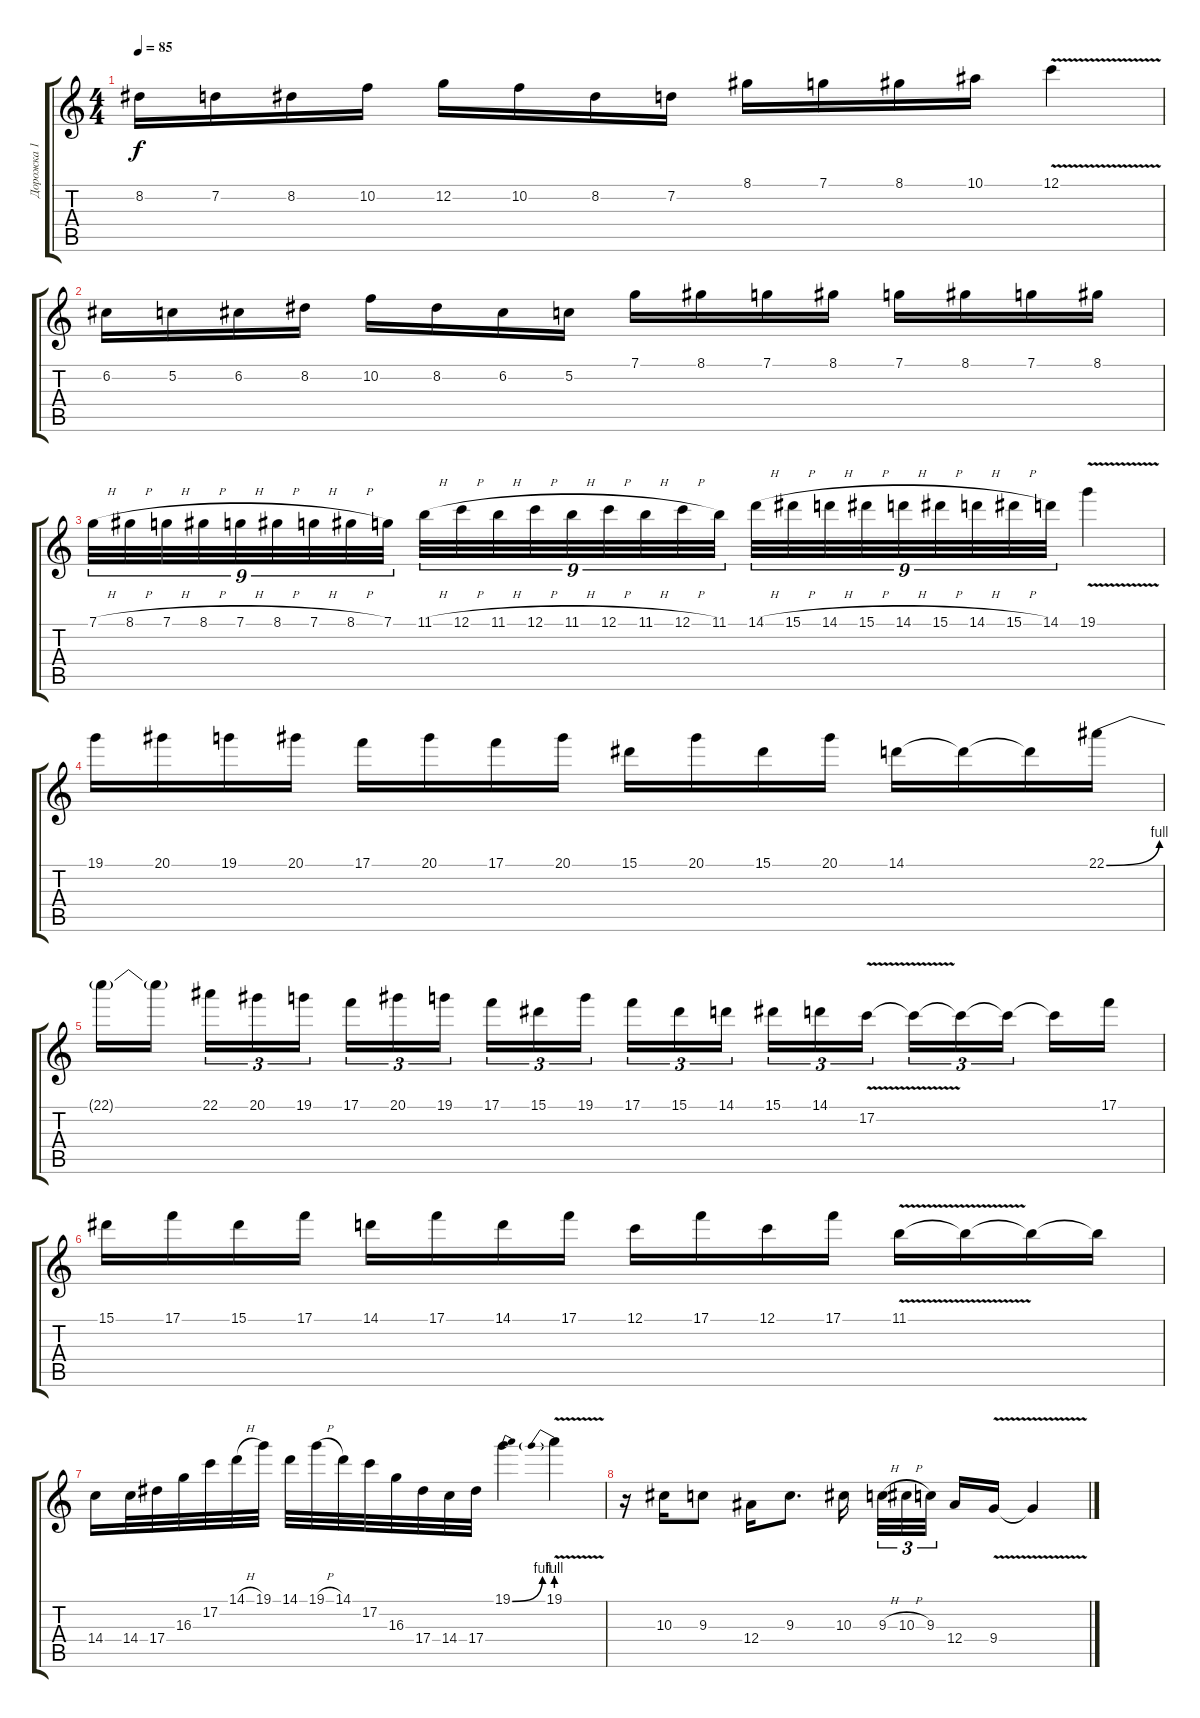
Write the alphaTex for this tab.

\track ("Дорожка 1" "Дорожка 1") {instrument overdrivenguitar}
\staff {score tabs}
\tuning (C4 G3 Eb3 Bb2 F2 C2) {hide}
\ts (4 4)
\tempo 85
\clef g2
\ks c
8.2.16{dy f} 7.2.16 8.2.16 10.2.16 12.2.16 10.2.16 8.2.16 7.2.16 8.1.16 7.1.16 8.1.16 10.1.16 12.1{v}.4 |
6.2.16 5.2.16 6.2.16 8.2.16 10.2.16 8.2.16 6.2.16 5.2.16 7.1.16 8.1.16 7.1.16 8.1.16 7.1.16 8.1.16 7.1.16 8.1.16 |
7.1{h}.32{tu (9 8)} 8.1{h}.32{tu (9 8)} 7.1{h}.32{tu (9 8)} 8.1{h}.32{tu (9 8)} 7.1{h}.32{tu (9 8)} 8.1{h}.32{tu (9 8)} 7.1{h}.32{tu (9 8)} 8.1{h}.32{tu (9 8)} 7.1.32{tu (9 8)} 11.1{h}.32{tu (9 8)} 12.1{h}.32{tu (9 8)} 11.1{h}.32{tu (9 8)} 12.1{h}.32{tu (9 8)} 11.1{h}.32{tu (9 8)} 12.1{h}.32{tu (9 8)} 11.1{h}.32{tu (9 8)} 12.1{h}.32{tu (9 8)} 11.1.32{tu (9 8)} 14.1{h}.32{tu (9 8)} 15.1{h}.32{tu (9 8)} 14.1{h}.32{tu (9 8)} 15.1{h}.32{tu (9 8)} 14.1{h}.32{tu (9 8)} 15.1{h}.32{tu (9 8)} 14.1{h}.32{tu (9 8)} 15.1{h}.32{tu (9 8)} 14.1.32{tu (9 8)} 19.1{v}.4 |
19.1.16 20.1.16 19.1.16 20.1.16 17.1.16 20.1.16 17.1.16 20.1.16 15.1.16 20.1.16 15.1.16 20.1.16 14.1.16 14.1{t}.16 14.1{t}.16 22.1{be (bend 0 0 60 4)}.16 |
22.1{t}.16 22.1{t}.16{beam splitsecondary} 22.1.16{tu (3 2)} 20.1.16{tu (3 2)} 19.1.16{tu (3 2)} 17.1.16{tu (3 2)} 20.1.16{tu (3 2)} 19.1.16{tu (3 2) beam splitsecondary} 17.1.16{tu (3 2)} 15.1.16{tu (3 2)} 19.1.16{tu (3 2)} 17.1.16{tu (3 2)} 15.1.16{tu (3 2)} 14.1.16{tu (3 2) beam splitsecondary} 15.1.16{tu (3 2)} 14.1.16{tu (3 2)} 17.2{v}.16{tu (3 2)} 17.2{t}.16{tu (3 2)} 17.2{t}.16{tu (3 2)} 17.2{t}.16{tu (3 2) beam splitsecondary} 17.2{t}.16 17.1.16 |
15.1.16 17.1.16 15.1.16 17.1.16 14.1.16 17.1.16 14.1.16 17.1.16 12.1.16 17.1.16 12.1.16 17.1.16 11.1{v}.16 11.1{t}.16 11.1{t}.16 11.1{t}.16 |
14.4.16 14.4.32 17.4.32 16.3.32 17.2.32 14.1{h}.32 19.1.32 14.1.32 19.1{h}.32 14.1.32 17.2.32 16.3.32 17.4.32 14.4.32 17.4.32 19.1{be (bend 0 0 60 4)}.4 19.1{be (prebend 0 4 60 4) v}.4 |
r.16 10.3.16 9.3.8 12.4.16 9.3.8{d} 10.3.16{beam splitsecondary} 9.3{h}.32{tu (3 2)} 10.3{h}.32{tu (3 2)} 9.3.32{tu (3 2) beam splitsecondary} 12.4.16 9.4{v}.16 9.4{t}.4
